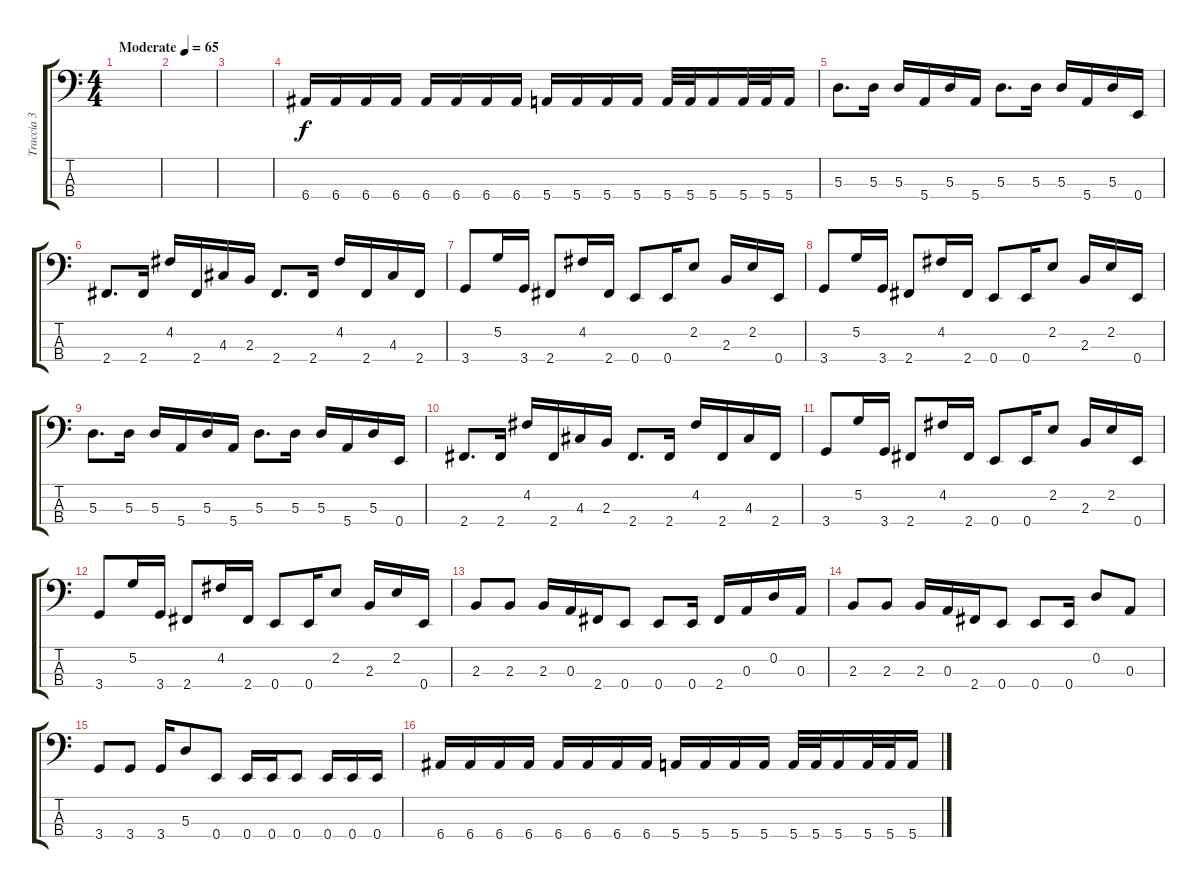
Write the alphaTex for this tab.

\track ("Traccia 3" "Traccia 3") {instrument electricbassfinger}
\staff {score tabs}
\tuning (G2 D2 A1 E1) {hide}
\ts (4 4)
\tempo (65 "Moderate")
\clef f4
\ks c
|
|
|
6.4.16 6.4.16 6.4.16 6.4.16 6.4.16 6.4.16 6.4.16 6.4.16 5.4.16 5.4.16 5.4.16 5.4.16 5.4.32 5.4.32 5.4.16 5.4.32 5.4.32 5.4.16 |
5.3.8{d} 5.3.16 5.3.16 5.4.16 5.3.16 5.4.16 5.3.8{d} 5.3.16 5.3.16 5.4.16 5.3.16 0.4.16 |
2.4.8{d} 2.4.16 4.2.16 2.4.16 4.3.16 2.3.16 2.4.8{d} 2.4.16 4.2.16 2.4.16 4.3.16 2.4.16 |
3.4.8 5.2.16 3.4.16 2.4.8 4.2.16 2.4.16 0.4.8 0.4.16 2.2.8 2.3.16 2.2.16 0.4.16 |
3.4.8 5.2.16 3.4.16 2.4.8 4.2.16 2.4.16 0.4.8 0.4.16 2.2.8 2.3.16 2.2.16 0.4.16 |
5.3.8{d} 5.3.16 5.3.16 5.4.16 5.3.16 5.4.16 5.3.8{d} 5.3.16 5.3.16 5.4.16 5.3.16 0.4.16 |
2.4.8{d} 2.4.16 4.2.16 2.4.16 4.3.16 2.3.16 2.4.8{d} 2.4.16 4.2.16 2.4.16 4.3.16 2.4.16 |
3.4.8 5.2.16 3.4.16 2.4.8 4.2.16 2.4.16 0.4.8 0.4.16 2.2.8 2.3.16 2.2.16 0.4.16 |
3.4.8 5.2.16 3.4.16 2.4.8 4.2.16 2.4.16 0.4.8 0.4.16 2.2.8 2.3.16 2.2.16 0.4.16 |
2.3.8 2.3.8 2.3.16 0.3.16 2.4.16 0.4.8 0.4.8 0.4.16 2.4.16 0.3.16 0.2.16 0.3.16 |
2.3.8 2.3.8 2.3.16 0.3.16 2.4.16 0.4.8 0.4.8 0.4.16 0.2.8 0.3.8 |
3.4.8 3.4.8 3.4.16 5.3.8 0.4.8 0.4.16 0.4.16 0.4.8 0.4.16 0.4.16 0.4.16 |
6.4.16 6.4.16 6.4.16 6.4.16 6.4.16 6.4.16 6.4.16 6.4.16 5.4.16 5.4.16 5.4.16 5.4.16 5.4.32 5.4.32 5.4.16 5.4.32 5.4.32 5.4.16
